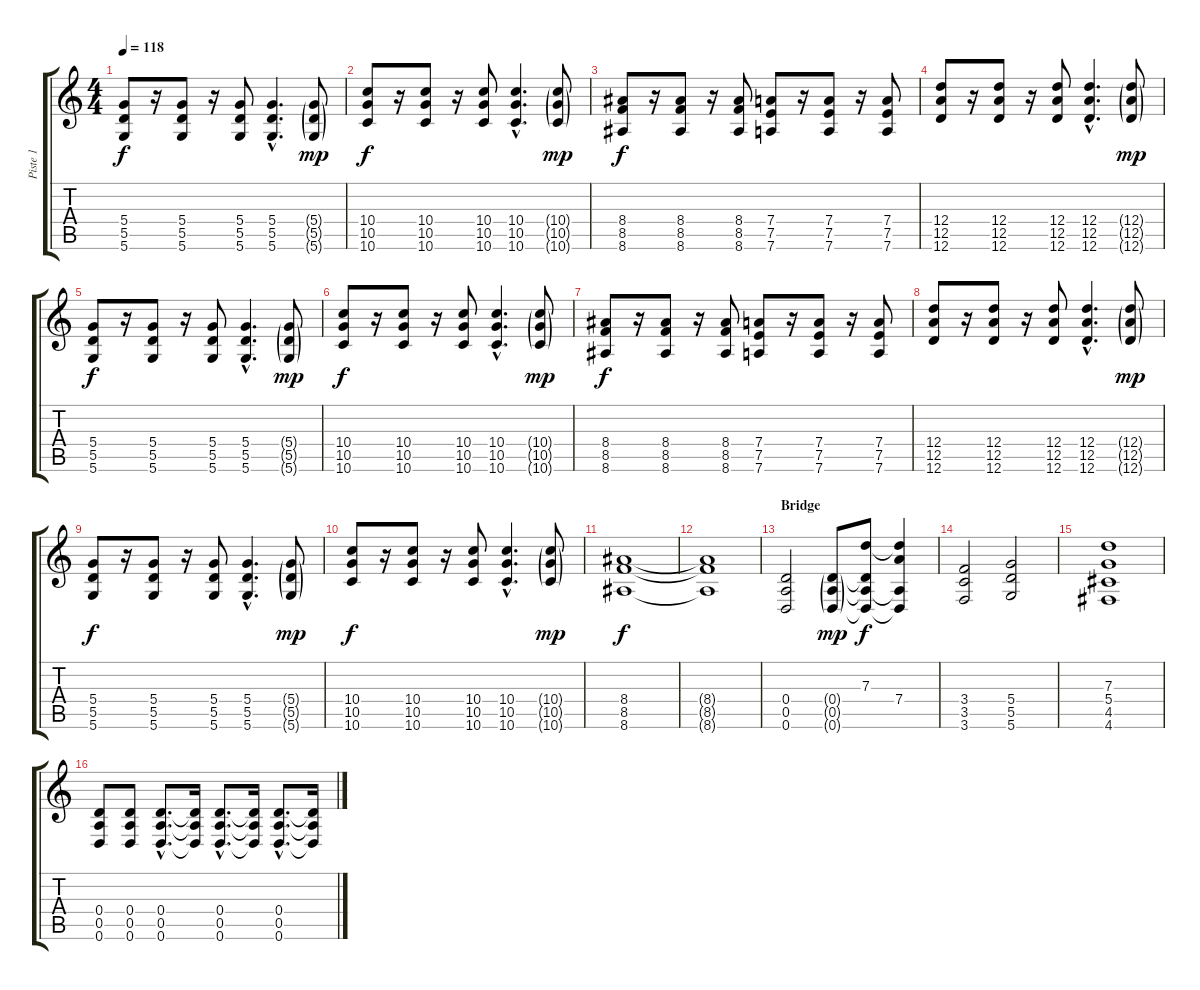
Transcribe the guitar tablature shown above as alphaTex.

\track ("Piste 1" "Piste 1") {instrument distortionguitar}
\staff {score tabs}
\tuning (E4 B3 G3 D3 A2 D2) {hide}
\ts (4 4)
\tempo 118
\clef g2
\ks c
(5.4 5.5 5.6).8{dy f} r.16 (5.4 5.5 5.6).8 r.16 (5.4 5.5 5.6).8 (5.4{hac} 5.5{hac} 5.6{hac}).4{d} (5.4{g} 5.5{g} 5.6{g}).8{dy mp} |
(10.4 10.5 10.6).8{dy f} r.16 (10.4 10.5 10.6).8 r.16 (10.4 10.5 10.6).8 (10.4{hac} 10.5{hac} 10.6{hac}).4{d} (10.4{g} 10.5{g} 10.6{g}).8{dy mp} |
(8.4 8.5 8.6).8{dy f} r.16 (8.4 8.5 8.6).8 r.16 (8.4 8.5 8.6).8 (7.4 7.5 7.6).8 r.16 (7.4 7.5 7.6).8 r.16 (7.4 7.5 7.6).8 |
(12.4 12.5 12.6).8{instrument distortionguitar} r.16 (12.4 12.5 12.6).8 r.16 (12.4 12.5 12.6).8 (12.4{hac} 12.5{hac} 12.6{hac}).4{d} (12.4{g} 12.5{g} 12.6{g}).8{dy mp} |
(5.4 5.5 5.6).8{dy f} r.16 (5.4 5.5 5.6).8 r.16 (5.4 5.5 5.6).8 (5.4{hac} 5.5{hac} 5.6{hac}).4{d} (5.4{g} 5.5{g} 5.6{g}).8{dy mp} |
(10.4 10.5 10.6).8{dy f} r.16 (10.4 10.5 10.6).8 r.16 (10.4 10.5 10.6).8 (10.4{hac} 10.5{hac} 10.6{hac}).4{d} (10.4{g} 10.5{g} 10.6{g}).8{dy mp} |
(8.4 8.5 8.6).8{dy f} r.16 (8.4 8.5 8.6).8 r.16 (8.4 8.5 8.6).8 (7.4 7.5 7.6).8 r.16 (7.4 7.5 7.6).8 r.16 (7.4 7.5 7.6).8 |
(12.4 12.5 12.6).8{instrument distortionguitar} r.16 (12.4 12.5 12.6).8 r.16 (12.4 12.5 12.6).8 (12.4{hac} 12.5{hac} 12.6{hac}).4{d} (12.4{g} 12.5{g} 12.6{g}).8{dy mp} |
(5.4 5.5 5.6).8{dy f} r.16 (5.4 5.5 5.6).8 r.16 (5.4 5.5 5.6).8 (5.4{hac} 5.5{hac} 5.6{hac}).4{d} (5.4{g} 5.5{g} 5.6{g}).8{dy mp} |
(10.4 10.5 10.6).8{dy f} r.16 (10.4 10.5 10.6).8 r.16 (10.4 10.5 10.6).8 (10.4{hac} 10.5{hac} 10.6{hac}).4{d} (10.4{g} 10.5{g} 10.6{g}).8{dy mp} |
(8.4 8.5 8.6).1{dy f volume 0 instrument distortionguitar} |
(8.4{t} 8.5{t} 8.6{t}).1 |
\section ("" "Bridge")
(0.4 0.5 0.6).2{volume 16 instrument electricguitarjazz} (0.4{g} 0.5{g} 0.6{g}).8{dy mp} (7.3 0.4{t} 0.5{t} 0.6{t}).8{dy f} (7.3{t} 7.4 0.5{t} 0.6{t}).4 |
(3.4 3.5 3.6).2 (5.4 5.5 5.6).2 |
(7.3 5.4 4.5 4.6).1 |
(0.4 0.5 0.6).8 (0.4 0.5 0.6).8 (0.4{hac} 0.5{hac} 0.6{hac}).8{d} (0.4{t} 0.5{t} 0.6{t}).16 (0.4{hac} 0.5{hac} 0.6{hac}).8{d} (0.4{t} 0.5{t} 0.6{t}).16 (0.4{hac} 0.5{hac} 0.6{hac}).8{d} (0.4{t} 0.5{t} 0.6{t}).16
